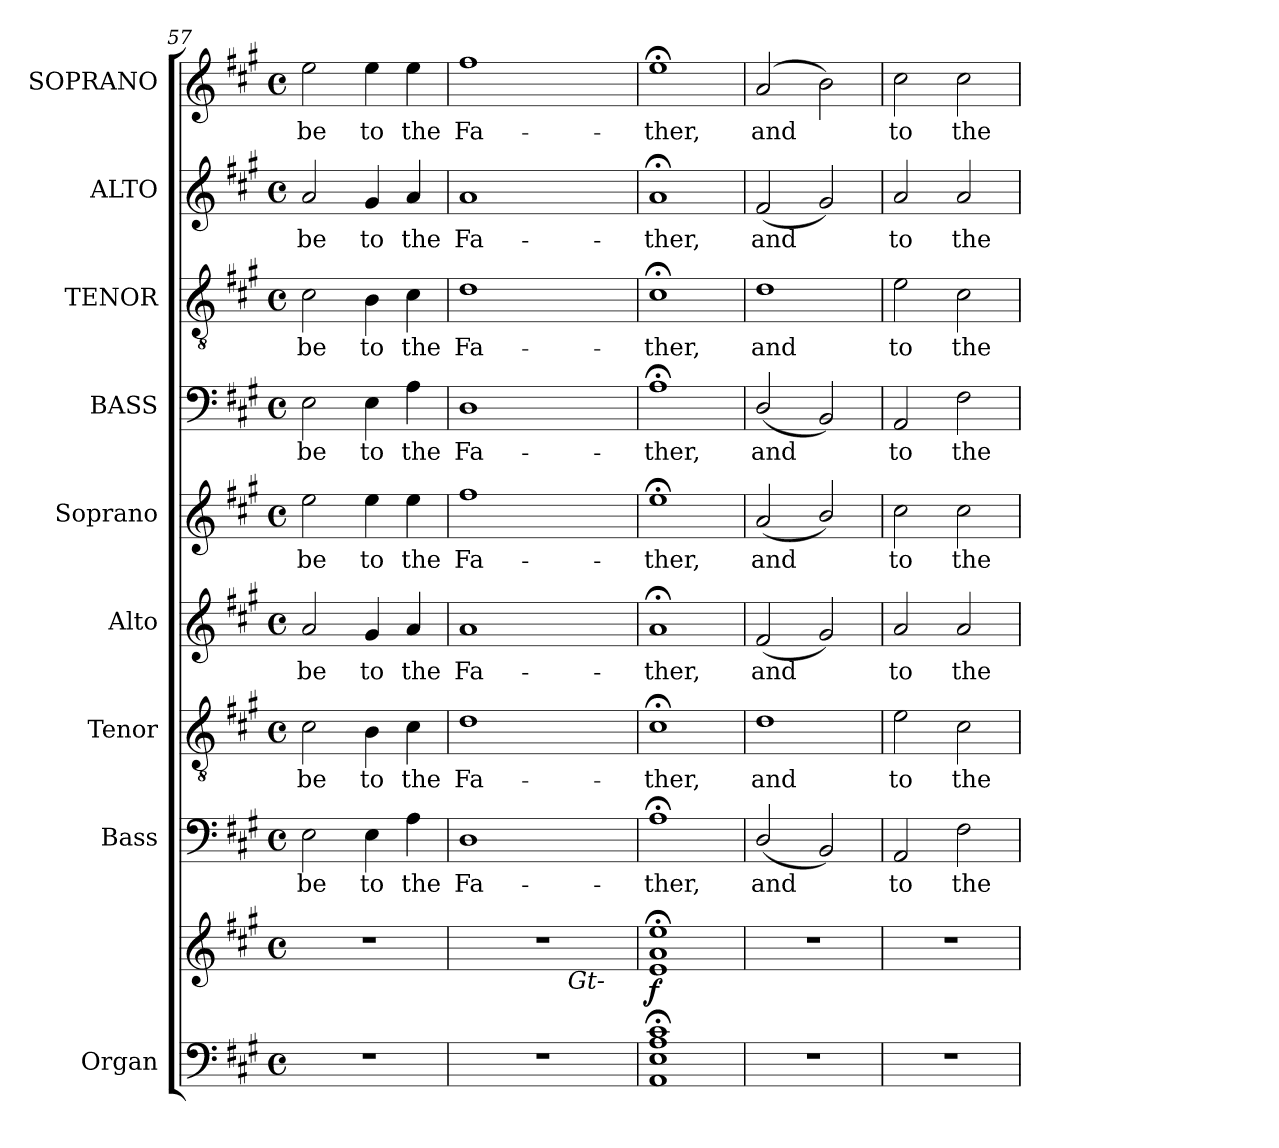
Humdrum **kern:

**kern	**kern	**dynam	**kern	**text	**kern	**text	**kern	**text	**kern	**text	**kern	**text	**kern	**text	**kern	**text	**kern	**text
*part9	*part9	*part9	*part8	*part8	*part7	*part7	*part6	*part6	*part5	*part5	*part4	*part4	*part3	*part3	*part2	*part2	*part1	*part1
*staff10	*staff9	*staff9/10	*staff8	*staff8	*staff7	*staff7	*staff6	*staff6	*staff5	*staff5	*staff4	*staff4	*staff3	*staff3	*staff2	*staff2	*staff1	*staff1
*I"Organ	*	*	*I"Bass	*	*I"Tenor	*	*I"Alto	*	*I"Soprano	*	*I"BASS	*	*I"TENOR	*	*I"ALTO	*	*I"SOPRANO	*
*I'Org.	*	*	*I'B.	*	*I'T.	*	*I'A.	*	*I'S.	*	*I'B.	*	*I'T.	*	*I'A.	*	*I'S.	*
*clefF4	*clefG2	*	*clefF4	*	*clefGv2	*	*clefG2	*	*clefG2	*	*clefF4	*	*clefGv2	*	*clefG2	*	*clefG2	*
*	*	*	*	*	*ITrd7c12	*	*	*	*	*	*	*	*ITrd7c12	*	*	*	*	*
*k[f#c#g#]	*k[f#c#g#]	*	*k[f#c#g#]	*	*k[f#c#g#]	*	*k[f#c#g#]	*	*k[f#c#g#]	*	*k[f#c#g#]	*	*k[f#c#g#]	*	*k[f#c#g#]	*	*k[f#c#g#]	*
*A:	*A:	*	*A:	*	*A:	*	*A:	*	*A:	*	*A:	*	*A:	*	*A:	*	*A:	*
*M4/4	*M4/4	*	*M4/4	*	*M4/4	*	*M4/4	*	*M4/4	*	*M4/4	*	*M4/4	*	*M4/4	*	*M4/4	*
*met(c)	*met(c)	*	*met(c)	*	*met(c)	*	*met(c)	*	*met(c)	*	*met(c)	*	*met(c)	*	*met(c)	*	*met(c)	*
=57	=57	=57	=57	=57	=57	=57	=57	=57	=57	=57	=57	=57	=57	=57	=57	=57	=57	=57
!	!	!	!	!LO:LY:b:color=#000000	!	!	!	!	!	!	!	!	!	!	!	!	!	!
!	!	!	!	!	!	!LO:LY:b:color=#000000	!	!	!	!	!	!	!	!	!	!	!	!
!	!	!	!	!	!	!	!	!LO:LY:b:color=#000000	!	!	!	!	!	!	!	!	!	!
!	!	!	!	!	!	!	!	!	!	!LO:LY:b:color=#000000	!	!	!	!	!	!	!	!
!	!	!	!	!	!	!	!	!	!	!	!	!LO:LY:b:color=#000000	!	!	!	!	!	!
!	!	!	!	!	!	!	!	!	!	!	!	!	!	!LO:LY:b:color=#000000	!	!	!	!
!	!	!	!	!	!	!	!	!	!	!	!	!	!	!	!	!LO:LY:b:color=#000000	!	!
!	!	!	!	!	!	!	!	!	!	!	!	!	!	!	!	!	!	!LO:LY:b:color=#000000
1r	1r	.	2Ei\	be	2C#i\	be	2ai/	be	2eei\	be	2Ei\	be	2C#i\	be	2ai/	be	2eei\	be
!	!	!	!	!LO:LY:b:color=#000000	!	!	!	!	!	!	!	!	!	!	!	!	!	!
!	!	!	!	!	!	!LO:LY:b:color=#000000	!	!	!	!	!	!	!	!	!	!	!	!
!	!	!	!	!	!	!	!	!LO:LY:b:color=#000000	!	!	!	!	!	!	!	!	!	!
!	!	!	!	!	!	!	!	!	!	!LO:LY:b:color=#000000	!	!	!	!	!	!	!	!
!	!	!	!	!	!	!	!	!	!	!	!	!LO:LY:b:color=#000000	!	!	!	!	!	!
!	!	!	!	!	!	!	!	!	!	!	!	!	!	!LO:LY:b:color=#000000	!	!	!	!
!	!	!	!	!	!	!	!	!	!	!	!	!	!	!	!	!LO:LY:b:color=#000000	!	!
!	!	!	!	!	!	!	!	!	!	!	!	!	!	!	!	!	!	!LO:LY:b:color=#000000
.	.	.	4Ei\	to	4BBi\	to	4g#i/	to	4eei\	to	4Ei\	to	4BBi\	to	4g#i/	to	4eei\	to
!	!	!	!	!LO:LY:b:color=#000000	!	!	!	!	!	!	!	!	!	!	!	!	!	!
!	!	!	!	!	!	!LO:LY:b:color=#000000	!	!	!	!	!	!	!	!	!	!	!	!
!	!	!	!	!	!	!	!	!LO:LY:b:color=#000000	!	!	!	!	!	!	!	!	!	!
!	!	!	!	!	!	!	!	!	!	!LO:LY:b:color=#000000	!	!	!	!	!	!	!	!
!	!	!	!	!	!	!	!	!	!	!	!	!LO:LY:b:color=#000000	!	!	!	!	!	!
!	!	!	!	!	!	!	!	!	!	!	!	!	!	!LO:LY:b:color=#000000	!	!	!	!
!	!	!	!	!	!	!	!	!	!	!	!	!	!	!	!	!LO:LY:b:color=#000000	!	!
!	!	!	!	!	!	!	!	!	!	!	!	!	!	!	!	!	!	!LO:LY:b:color=#000000
.	.	.	4Ai\	the	4C#i\	the	4ai/	the	4eei\	the	4Ai\	the	4C#i\	the	4ai/	the	4eei\	the
=58	=58	=58	=58	=58	=58	=58	=58	=58	=58	=58	=58	=58	=58	=58	=58	=58	=58	=58
!	!	!	!	!LO:LY:b:color=#000000	!	!	!	!	!	!	!	!	!	!	!	!	!	!
!	!	!	!	!	!	!LO:LY:b:color=#000000	!	!	!	!	!	!	!	!	!	!	!	!
!	!	!	!	!	!	!	!	!LO:LY:b:color=#000000	!	!	!	!	!	!	!	!	!	!
!	!	!	!	!	!	!	!	!	!	!LO:LY:b:color=#000000	!	!	!	!	!	!	!	!
!	!	!	!	!	!	!	!	!	!	!	!	!LO:LY:b:color=#000000	!	!	!	!	!	!
!	!	!	!	!	!	!	!	!	!	!	!	!	!	!LO:LY:b:color=#000000	!	!	!	!
!	!	!	!	!	!	!	!	!	!	!	!	!	!	!	!	!LO:LY:b:color=#000000	!	!
!	!	!	!	!	!	!	!	!	!	!	!	!	!	!	!	!	!	!LO:LY:b:color=#000000
*	*^	*	*	*	*	*	*	*	*	*	*	*	*	*	*	*	*	*
1r	1r	2ryy	.	1Di	Fa-	1Di	Fa-	1ai	Fa-	1ff#i	Fa-	1Di	Fa-	1Di	Fa-	1ai	Fa-	1ff#i	Fa-
.	.	8ryy	.	.	.	.	.	.	.	.	.	.	.	.	.	.	.	.	.
.	.	32ryy	.	.	.	.	.	.	.	.	.	.	.	.	.	.	.	.	.
.	.	128.ryy	.	.	.	.	.	.	.	.	.	.	.	.	.	.	.	.	.
!	!	!LO:TX:b:i:t=Gt-	!	!	!	!	!	!	!	!	!	!	!	!	!	!	!	!	!
.	.	4ryy	.	.	.	.	.	.	.	.	.	.	.	.	.	.	.	.	.
.	.	16ryy	.	.	.	.	.	.	.	.	.	.	.	.	.	.	.	.	.
.	.	64ryy	.	.	.	.	.	.	.	.	.	.	.	.	.	.	.	.	.
.	.	256ryy	.	.	.	.	.	.	.	.	.	.	.	.	.	.	.	.	.
*	*v	*v	*	*	*	*	*	*	*	*	*	*	*	*	*	*	*	*	*
=59	=59	=59	=59	=59	=59	=59	=59	=59	=59	=59	=59	=59	=59	=59	=59	=59	=59	=59
*	*^	*	*	*	*	*	*	*	*	*	*	*	*	*	*	*	*	*
!	!	!	!	!	!LO:LY:b:color=#000000	!	!	!	!	!	!	!	!	!	!	!	!	!	!
*	*v	*v	*	*	*	*	*	*	*	*	*	*	*	*	*	*	*	*	*
*	*^	*	*	*	*	*	*	*	*	*	*	*	*	*	*	*	*	*
!	!	!	!	!	!	!	!LO:LY:b:color=#000000	!	!	!	!	!	!	!	!	!	!	!	!
*	*v	*v	*	*	*	*	*	*	*	*	*	*	*	*	*	*	*	*	*
*	*^	*	*	*	*	*	*	*	*	*	*	*	*	*	*	*	*	*
!	!	!	!	!	!	!	!	!	!LO:LY:b:color=#000000	!	!	!	!	!	!	!	!	!	!
*	*v	*v	*	*	*	*	*	*	*	*	*	*	*	*	*	*	*	*	*
*	*^	*	*	*	*	*	*	*	*	*	*	*	*	*	*	*	*	*
!	!	!	!	!	!	!	!	!	!	!	!LO:LY:b:color=#000000	!	!	!	!	!	!	!	!
*	*v	*v	*	*	*	*	*	*	*	*	*	*	*	*	*	*	*	*	*
*	*^	*	*	*	*	*	*	*	*	*	*	*	*	*	*	*	*	*
!	!	!	!	!	!	!	!	!	!	!	!	!	!LO:LY:b:color=#000000	!	!	!	!	!	!
*	*v	*v	*	*	*	*	*	*	*	*	*	*	*	*	*	*	*	*	*
*	*^	*	*	*	*	*	*	*	*	*	*	*	*	*	*	*	*	*
!	!	!	!	!	!	!	!	!	!	!	!	!	!	!	!LO:LY:b:color=#000000	!	!	!	!
*	*v	*v	*	*	*	*	*	*	*	*	*	*	*	*	*	*	*	*	*
*	*^	*	*	*	*	*	*	*	*	*	*	*	*	*	*	*	*	*
!	!	!	!	!	!	!	!	!	!	!	!	!	!	!	!	!	!LO:LY:b:color=#000000	!	!
*	*v	*v	*	*	*	*	*	*	*	*	*	*	*	*	*	*	*	*	*
*	*^	*	*	*	*	*	*	*	*	*	*	*	*	*	*	*	*	*
!	!	!	!	!	!	!	!	!	!	!	!	!	!	!	!	!	!	!	!LO:LY:b:color=#000000
*	*v	*v	*	*	*	*	*	*	*	*	*	*	*	*	*	*	*	*	*
1AAi; 1Ei; 1Ai; 1c#i;	1ei; 1ai; 1eei;	f	1A;i	-ther,	1C#;i	-ther,	1a;i	-ther,	1ee;i	-ther,	1A;i	-ther,	1C#;i	-ther,	1a;i	-ther,	1ee;i	-ther,
=60	=60	=60	=60	=60	=60	=60	=60	=60	=60	=60	=60	=60	=60	=60	=60	=60	=60	=60
!	!	!	!	!LO:LY:b:color=#000000	!	!	!	!	!	!	!	!	!	!	!	!	!	!
!	!	!	!	!	!	!LO:LY:b:color=#000000	!	!	!	!	!	!	!	!	!	!	!	!
!	!	!	!	!	!	!	!	!LO:LY:b:color=#000000	!	!	!	!	!	!	!	!	!	!
!	!	!	!	!	!	!	!	!	!	!LO:LY:b:color=#000000	!	!	!	!	!	!	!	!
!	!	!	!	!	!	!	!	!	!	!	!	!LO:LY:b:color=#000000	!	!	!	!	!	!
!	!	!	!	!	!	!	!	!	!	!	!	!	!	!LO:LY:b:color=#000000	!	!	!	!
!	!	!	!	!	!	!	!	!	!	!	!	!	!	!	!	!LO:LY:b:color=#000000	!	!
!	!	!	!	!	!	!	!	!	!	!	!	!	!	!	!	!	!	!LO:LY:b:color=#000000
1r	1r	.	(2Di/	and	1Di	and	(2f#i/	and	(2ai/	and	(2Di/	and	1Di	and	(2f#i/	and	(2ai/	and
.	.	.	2BBi/)	.	.	.	2g#i/)	.	2bi/)	.	2BBi/)	.	.	.	2g#i/)	.	2bi\)	.
=61	=61	=61	=61	=61	=61	=61	=61	=61	=61	=61	=61	=61	=61	=61	=61	=61	=61	=61
!	!	!	!	!LO:LY:b:color=#000000	!	!	!	!	!	!	!	!	!	!	!	!	!	!
!	!	!	!	!	!	!LO:LY:b:color=#000000	!	!	!	!	!	!	!	!	!	!	!	!
!	!	!	!	!	!	!	!	!LO:LY:b:color=#000000	!	!	!	!	!	!	!	!	!	!
!	!	!	!	!	!	!	!	!	!	!LO:LY:b:color=#000000	!	!	!	!	!	!	!	!
!	!	!	!	!	!	!	!	!	!	!	!	!LO:LY:b:color=#000000	!	!	!	!	!	!
!	!	!	!	!	!	!	!	!	!	!	!	!	!	!LO:LY:b:color=#000000	!	!	!	!
!	!	!	!	!	!	!	!	!	!	!	!	!	!	!	!	!LO:LY:b:color=#000000	!	!
!	!	!	!	!	!	!	!	!	!	!	!	!	!	!	!	!	!	!LO:LY:b:color=#000000
1r	1r	.	2AAi/	to	2Ei\	to	2ai/	to	2cc#i\	to	2AAi/	to	2Ei\	to	2ai/	to	2cc#i\	to
!	!	!	!	!LO:LY:b:color=#000000	!	!	!	!	!	!	!	!	!	!	!	!	!	!
!	!	!	!	!	!	!LO:LY:b:color=#000000	!	!	!	!	!	!	!	!	!	!	!	!
!	!	!	!	!	!	!	!	!LO:LY:b:color=#000000	!	!	!	!	!	!	!	!	!	!
!	!	!	!	!	!	!	!	!	!	!LO:LY:b:color=#000000	!	!	!	!	!	!	!	!
!	!	!	!	!	!	!	!	!	!	!	!	!LO:LY:b:color=#000000	!	!	!	!	!	!
!	!	!	!	!	!	!	!	!	!	!	!	!	!	!LO:LY:b:color=#000000	!	!	!	!
!	!	!	!	!	!	!	!	!	!	!	!	!	!	!	!	!LO:LY:b:color=#000000	!	!
!	!	!	!	!	!	!	!	!	!	!	!	!	!	!	!	!	!	!LO:LY:b:color=#000000
.	.	.	2F#i\	the	2C#i\	the	2ai/	the	2cc#i\	the	2F#i\	the	2C#i\	the	2ai/	the	2cc#i\	the
=	=	=	=	=	=	=	=	=	=	=	=	=	=	=	=	=	=	=
*-	*-	*-	*-	*-	*-	*-	*-	*-	*-	*-	*-	*-	*-	*-	*-	*-	*-	*-
